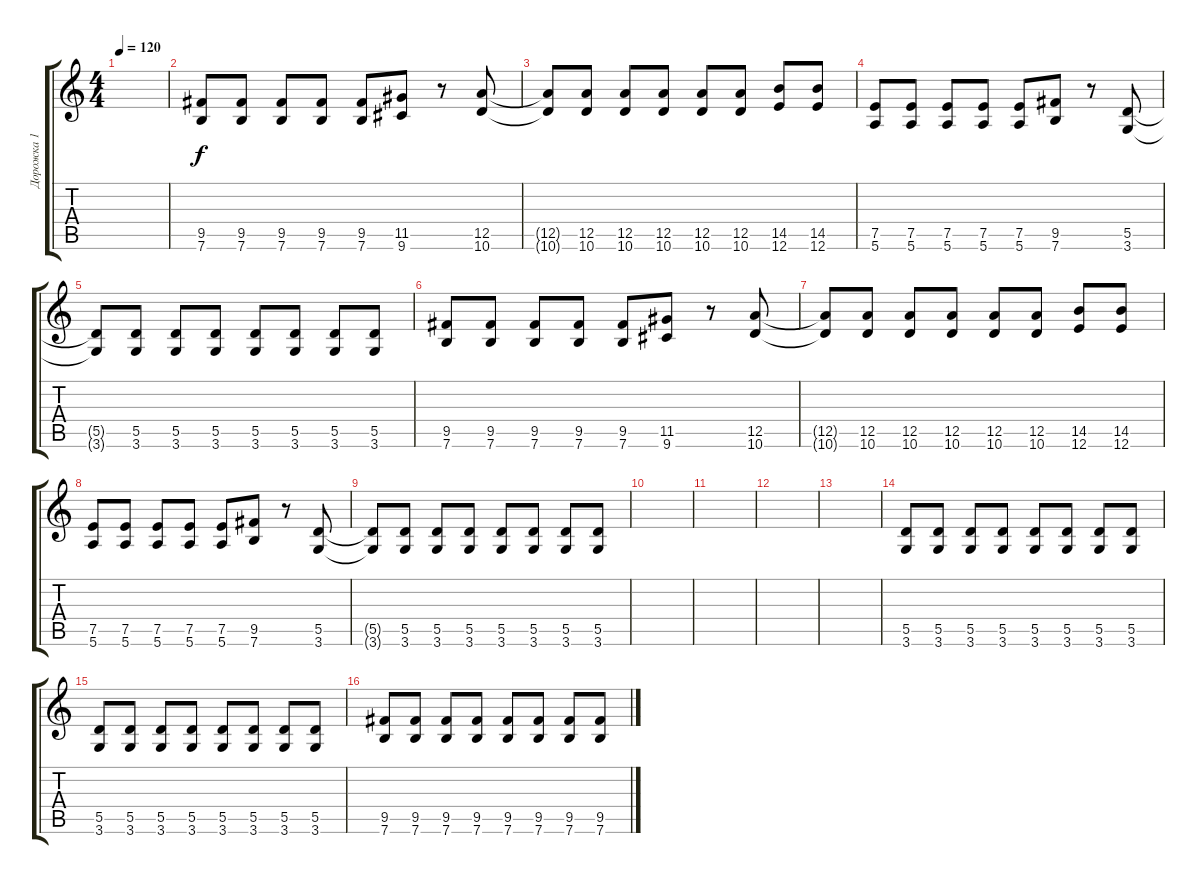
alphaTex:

\track ("Дорожка 1" "Дорожка 1") {instrument distortionguitar}
\staff {score tabs}
\tuning (E4 B3 G3 D3 A2 E2) {hide}
\ts (4 4)
\tempo 120
\clef g2
\ks c
|
(9.5 7.6).8{instrument distortionguitar} (9.5 7.6).8 (9.5 7.6).8 (9.5 7.6).8 (9.5 7.6).8 (11.5 9.6).8 r.8 (12.5 10.6).8 |
(12.5{t} 10.6{t}).8 (12.5 10.6).8 (12.5 10.6).8 (12.5 10.6).8 (12.5 10.6).8 (12.5 10.6).8 (14.5 12.6).8 (14.5 12.6).8 |
(7.5 5.6).8 (7.5 5.6).8 (7.5 5.6).8 (7.5 5.6).8 (7.5 5.6).8 (9.5 7.6).8 r.8 (5.5 3.6).8 |
(5.5{t} 3.6{t}).8 (5.5 3.6).8 (5.5 3.6).8 (5.5 3.6).8 (5.5 3.6).8 (5.5 3.6).8 (5.5 3.6).8 (5.5 3.6).8 |
(9.5 7.6).8{instrument distortionguitar} (9.5 7.6).8 (9.5 7.6).8 (9.5 7.6).8 (9.5 7.6).8 (11.5 9.6).8 r.8 (12.5 10.6).8 |
(12.5{t} 10.6{t}).8 (12.5 10.6).8 (12.5 10.6).8 (12.5 10.6).8 (12.5 10.6).8 (12.5 10.6).8 (14.5 12.6).8 (14.5 12.6).8 |
(7.5 5.6).8 (7.5 5.6).8 (7.5 5.6).8 (7.5 5.6).8 (7.5 5.6).8 (9.5 7.6).8 r.8 (5.5 3.6).8 |
(5.5{t} 3.6{t}).8 (5.5 3.6).8 (5.5 3.6).8 (5.5 3.6).8 (5.5 3.6).8 (5.5 3.6).8 (5.5 3.6).8 (5.5 3.6).8 |
|
|
|
|
(5.5 3.6).8 (5.5 3.6).8 (5.5 3.6).8 (5.5 3.6).8 (5.5 3.6).8 (5.5 3.6).8 (5.5 3.6).8 (5.5 3.6).8 |
(5.5 3.6).8 (5.5 3.6).8 (5.5 3.6).8 (5.5 3.6).8 (5.5 3.6).8 (5.5 3.6).8 (5.5 3.6).8 (5.5 3.6).8 |
(9.5 7.6).8 (9.5 7.6).8 (9.5 7.6).8 (9.5 7.6).8 (9.5 7.6).8 (9.5 7.6).8 (9.5 7.6).8 (9.5 7.6).8
